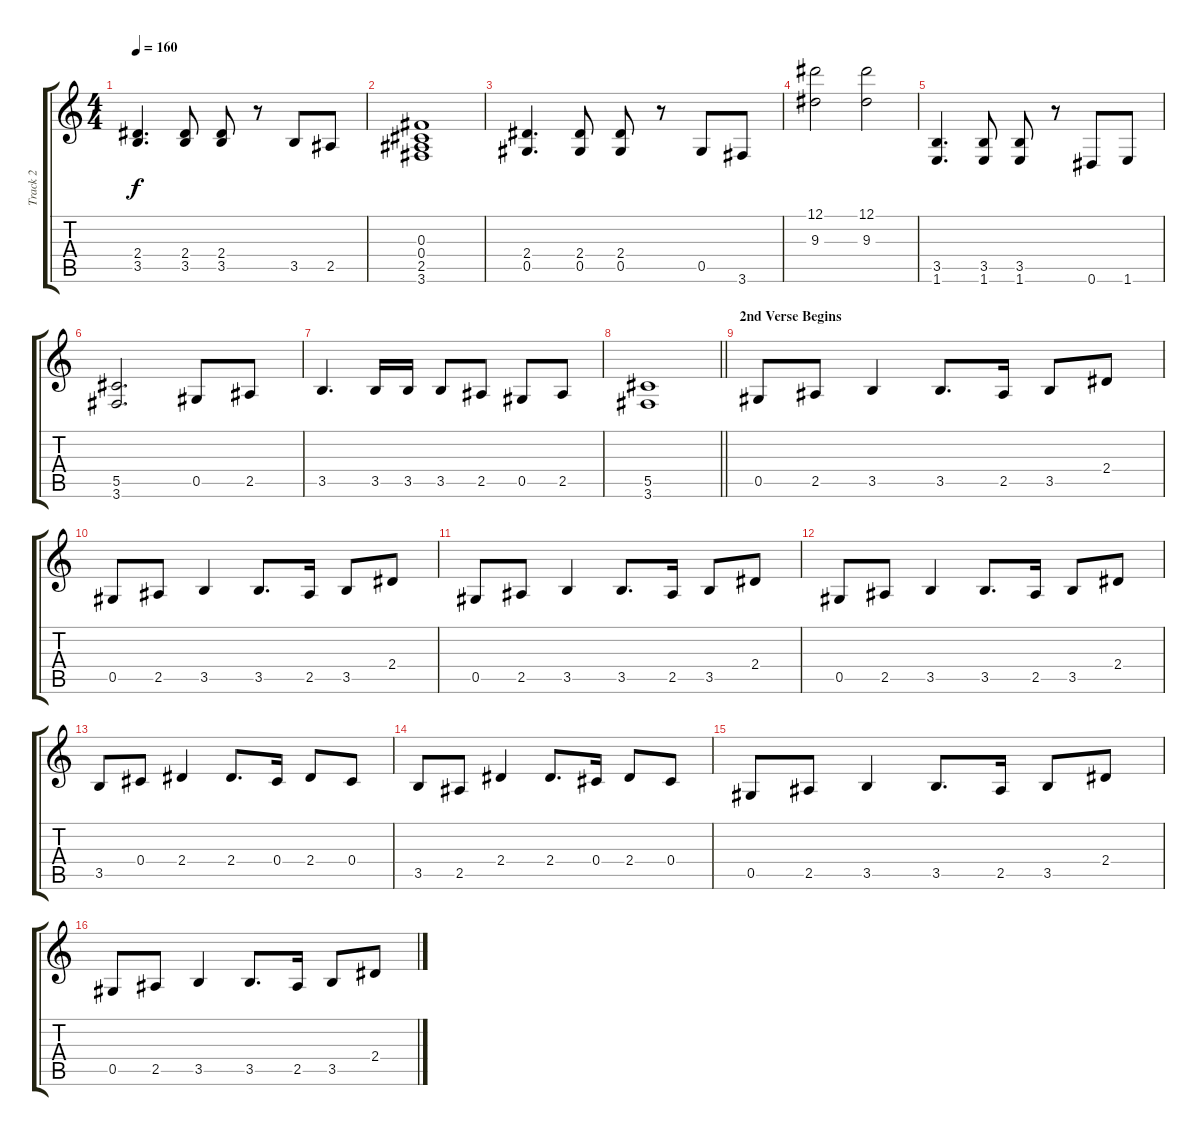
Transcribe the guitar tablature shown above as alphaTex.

\track ("Track 2" "Track 2") {instrument distortionguitar}
\staff {score tabs}
\tuning (Eb4 Bb3 Gb3 Db3 Ab2 Eb2) {hide}
\ts (4 4)
\tempo 160
\clef g2
\ks c
(2.4 3.5).4{d dy f} (2.4 3.5).8 (2.4 3.5).8 r.8 3.5.8 2.5.8 |
(0.3 0.4 2.5 3.6).1 |
(2.4 0.5).4{d} (2.4 0.5).8 (2.4 0.5).8 r.8 0.5.8 3.6.8 |
(12.1 9.3).2 (12.1 9.3).2 |
(3.5 1.6).4{d} (3.5 1.6).8 (3.5 1.6).8 r.8 0.6.8 1.6.8 |
(5.5 3.6).2{d} 0.5.8 2.5.8 |
3.5.4{d} 3.5.16 3.5.16 3.5.8 2.5.8 0.5.8 2.5.8 |
\barLineRight lightlight
(5.5 3.6).1 |
\section ("" "2nd Verse Begins")
0.5.8 2.5.8 3.5.4 3.5.8{d} 2.5.16 3.5.8 2.4.8 |
0.5.8 2.5.8 3.5.4 3.5.8{d} 2.5.16 3.5.8 2.4.8 |
0.5.8 2.5.8 3.5.4 3.5.8{d} 2.5.16 3.5.8 2.4.8 |
0.5.8 2.5.8 3.5.4 3.5.8{d} 2.5.16 3.5.8 2.4.8 |
3.5.8 0.4.8 2.4.4 2.4.8{d} 0.4.16 2.4.8 0.4.8 |
3.5.8 2.5.8 2.4.4 2.4.8{d} 0.4.16 2.4.8 0.4.8 |
0.5.8 2.5.8 3.5.4 3.5.8{d} 2.5.16 3.5.8 2.4.8 |
0.5.8 2.5.8 3.5.4 3.5.8{d} 2.5.16 3.5.8 2.4.8
